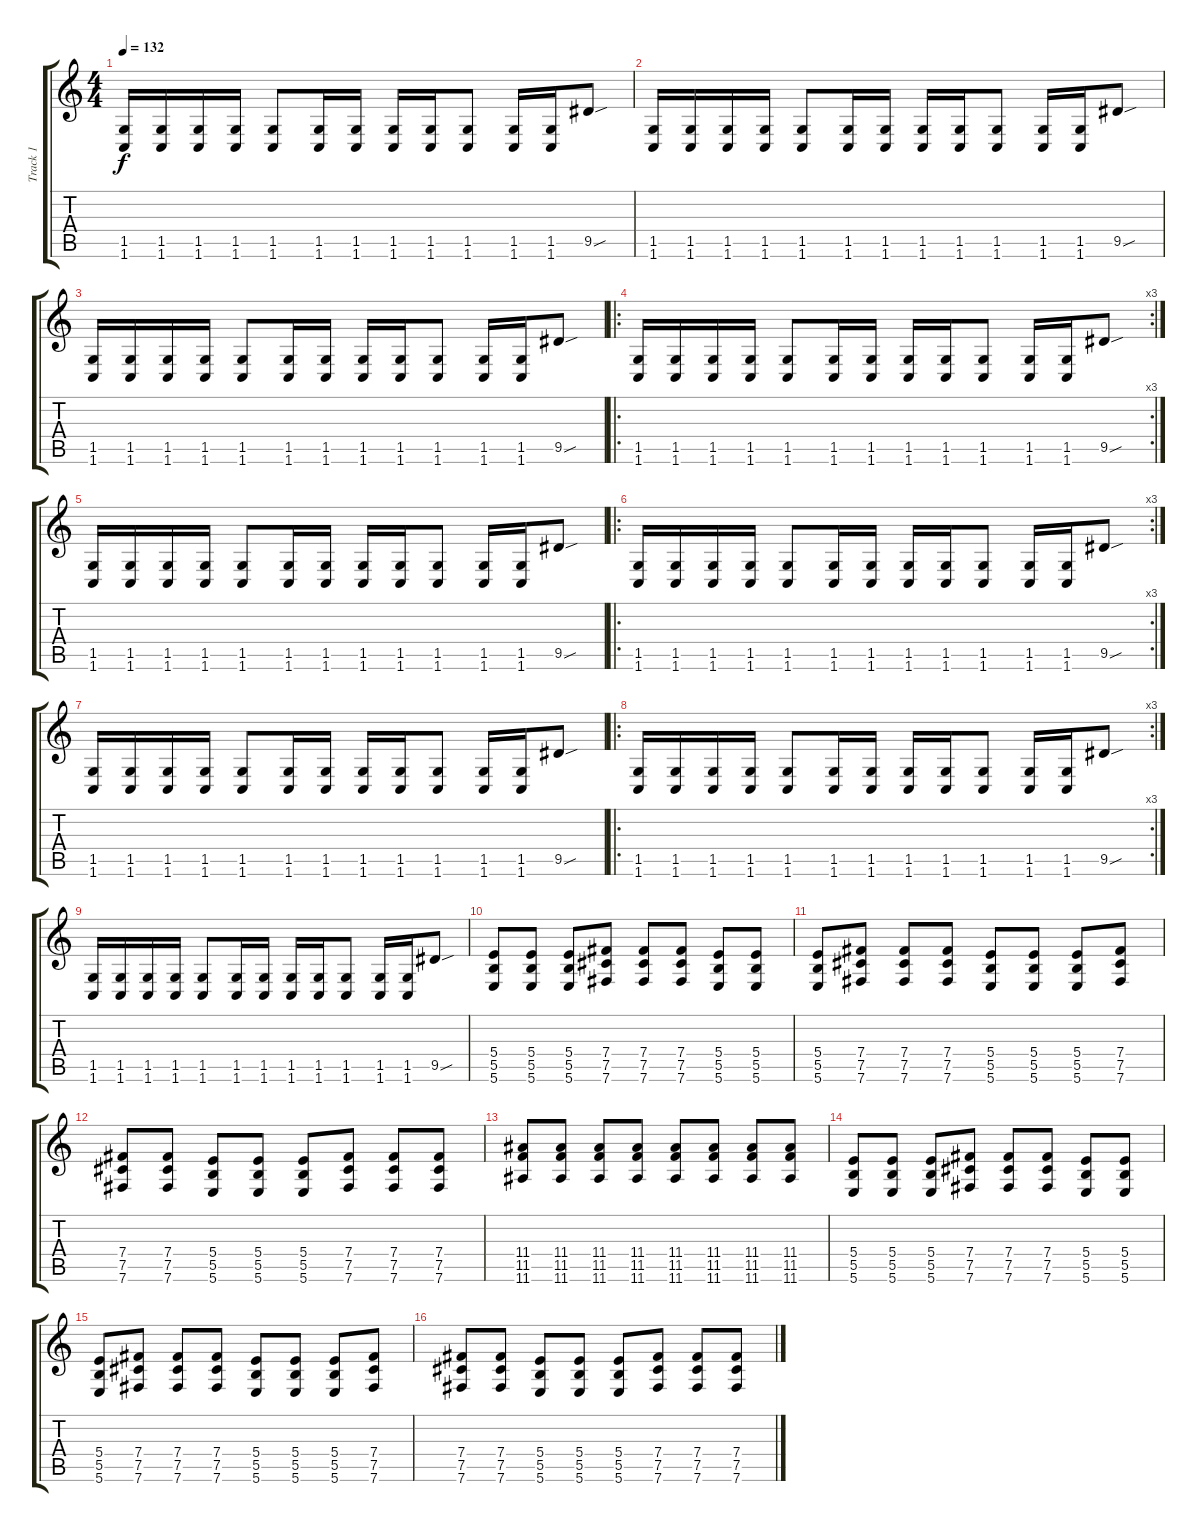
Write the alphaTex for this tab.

\track ("Track 1" "Track 1") {instrument distortionguitar}
\staff {score tabs}
\tuning (Db4 Ab3 E3 B2 Gb2 B1) {hide}
\ts (4 4)
\tempo 132
\clef g2
\ks c
(1.5 1.6).16{dy f} (1.5 1.6).16 (1.5 1.6).16 (1.5 1.6).16 (1.5 1.6).8 (1.5 1.6).16 (1.5 1.6).16 (1.5 1.6).16 (1.5 1.6).16 (1.5 1.6).8 (1.5 1.6).16 (1.5 1.6).16 9.5{sou}.8 |
(1.5 1.6).16 (1.5 1.6).16 (1.5 1.6).16 (1.5 1.6).16 (1.5 1.6).8 (1.5 1.6).16 (1.5 1.6).16 (1.5 1.6).16 (1.5 1.6).16 (1.5 1.6).8 (1.5 1.6).16 (1.5 1.6).16 9.5{sou}.8 |
(1.5 1.6).16 (1.5 1.6).16 (1.5 1.6).16 (1.5 1.6).16 (1.5 1.6).8 (1.5 1.6).16 (1.5 1.6).16 (1.5 1.6).16 (1.5 1.6).16 (1.5 1.6).8 (1.5 1.6).16 (1.5 1.6).16 9.5{sou}.8 |
\ro
\rc 3
(1.5 1.6).16 (1.5 1.6).16 (1.5 1.6).16 (1.5 1.6).16 (1.5 1.6).8 (1.5 1.6).16 (1.5 1.6).16 (1.5 1.6).16 (1.5 1.6).16 (1.5 1.6).8 (1.5 1.6).16 (1.5 1.6).16 9.5{sou}.8 |
(1.5 1.6).16 (1.5 1.6).16 (1.5 1.6).16 (1.5 1.6).16 (1.5 1.6).8 (1.5 1.6).16 (1.5 1.6).16 (1.5 1.6).16 (1.5 1.6).16 (1.5 1.6).8 (1.5 1.6).16 (1.5 1.6).16 9.5{sou}.8 |
\ro
\rc 3
(1.5 1.6).16 (1.5 1.6).16 (1.5 1.6).16 (1.5 1.6).16 (1.5 1.6).8 (1.5 1.6).16 (1.5 1.6).16 (1.5 1.6).16 (1.5 1.6).16 (1.5 1.6).8 (1.5 1.6).16 (1.5 1.6).16 9.5{sou}.8 |
(1.5 1.6).16 (1.5 1.6).16 (1.5 1.6).16 (1.5 1.6).16 (1.5 1.6).8 (1.5 1.6).16 (1.5 1.6).16 (1.5 1.6).16 (1.5 1.6).16 (1.5 1.6).8 (1.5 1.6).16 (1.5 1.6).16 9.5{sou}.8 |
\ro
\rc 3
(1.5 1.6).16 (1.5 1.6).16 (1.5 1.6).16 (1.5 1.6).16 (1.5 1.6).8 (1.5 1.6).16 (1.5 1.6).16 (1.5 1.6).16 (1.5 1.6).16 (1.5 1.6).8 (1.5 1.6).16 (1.5 1.6).16 9.5{sou}.8 |
(1.5 1.6).16 (1.5 1.6).16 (1.5 1.6).16 (1.5 1.6).16 (1.5 1.6).8 (1.5 1.6).16 (1.5 1.6).16 (1.5 1.6).16 (1.5 1.6).16 (1.5 1.6).8 (1.5 1.6).16 (1.5 1.6).16 9.5{sou}.8 |
(5.4 5.5 5.6).8 (5.4 5.5 5.6).8 (5.4 5.5 5.6).8 (7.4 7.5 7.6).8 (7.4 7.5 7.6).8 (7.4 7.5 7.6).8 (5.4 5.5 5.6).8 (5.4 5.5 5.6).8 |
(5.4 5.5 5.6).8 (7.4 7.5 7.6).8 (7.4 7.5 7.6).8 (7.4 7.5 7.6).8 (5.4 5.5 5.6).8 (5.4 5.5 5.6).8 (5.4 5.5 5.6).8 (7.4 7.5 7.6).8 |
(7.4 7.5 7.6).8 (7.4 7.5 7.6).8 (5.4 5.5 5.6).8 (5.4 5.5 5.6).8 (5.4 5.5 5.6).8 (7.4 7.5 7.6).8 (7.4 7.5 7.6).8 (7.4 7.5 7.6).8 |
(11.4 11.5 11.6).8 (11.4 11.5 11.6).8 (11.4 11.5 11.6).8 (11.4 11.5 11.6).8 (11.4 11.5 11.6).8 (11.4 11.5 11.6).8 (11.4 11.5 11.6).8 (11.4 11.5 11.6).8 |
(5.4 5.5 5.6).8 (5.4 5.5 5.6).8 (5.4 5.5 5.6).8 (7.4 7.5 7.6).8 (7.4 7.5 7.6).8 (7.4 7.5 7.6).8 (5.4 5.5 5.6).8 (5.4 5.5 5.6).8 |
(5.4 5.5 5.6).8 (7.4 7.5 7.6).8 (7.4 7.5 7.6).8 (7.4 7.5 7.6).8 (5.4 5.5 5.6).8 (5.4 5.5 5.6).8 (5.4 5.5 5.6).8 (7.4 7.5 7.6).8 |
(7.4 7.5 7.6).8 (7.4 7.5 7.6).8 (5.4 5.5 5.6).8 (5.4 5.5 5.6).8 (5.4 5.5 5.6).8 (7.4 7.5 7.6).8 (7.4 7.5 7.6).8 (7.4 7.5 7.6).8
